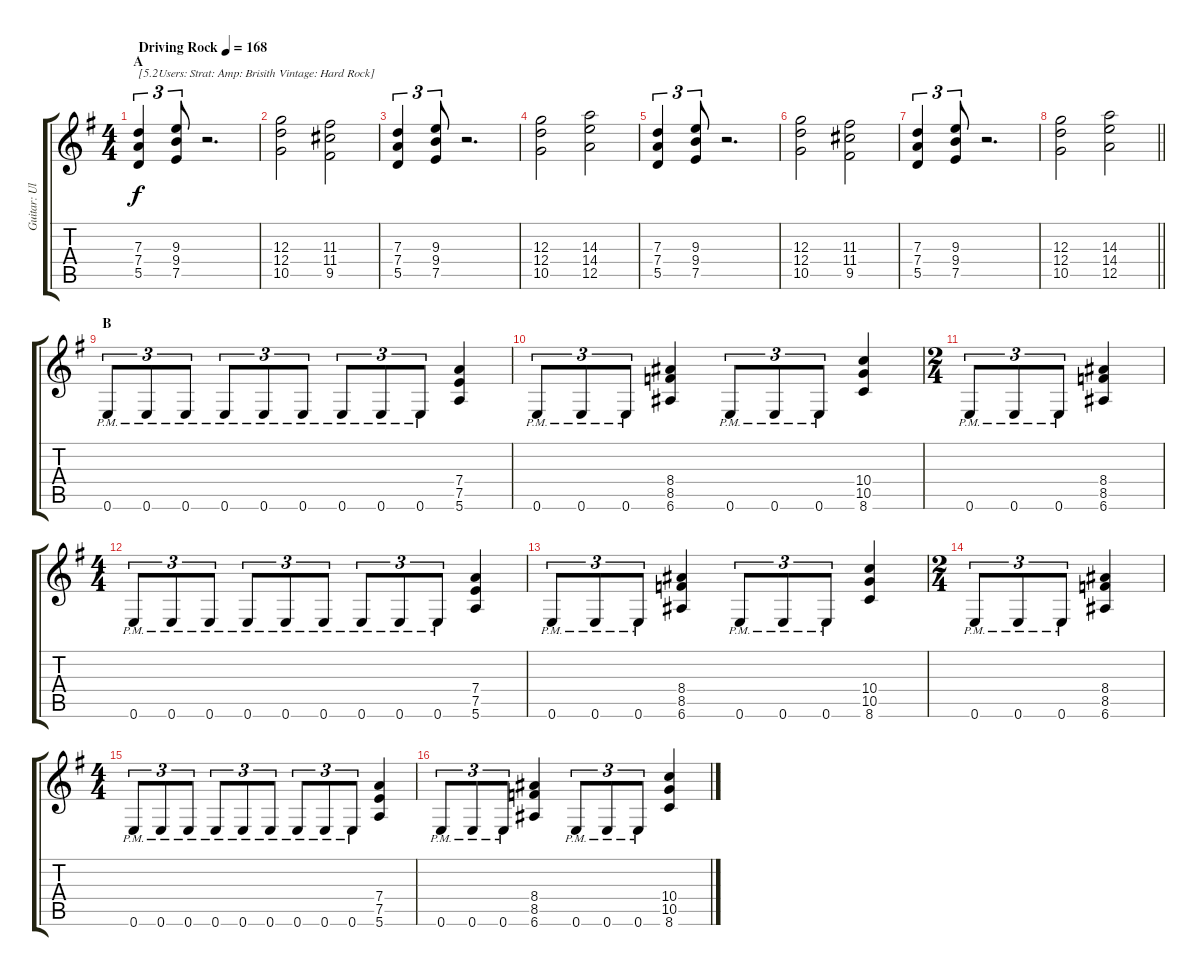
\track ("Guitar: Ulrich" "Guitar: Ul") {instrument distortionguitar}
\staff {score tabs}
\tuning (E4 B3 G3 D3 A2 E2) {hide}
\ts (4 4)
\section ("" "A")
\tempo (168 "Driving Rock")
\clef g2
\ks g
(7.3 7.4 5.5).4{tu (3 2) txt "[5.2Users: Strat: Amp: Brisith Vintage: Hard Rock]" dy f instrument distortionguitar} (9.3 9.4 7.5).8{tu (3 2)} r.2{d} |
(12.3 12.4 10.5).2 (11.3 11.4 9.5).2 |
(7.3 7.4 5.5).4{tu (3 2)} (9.3 9.4 7.5).8{tu (3 2)} r.2{d} |
(12.3 12.4 10.5).2 (14.3 14.4 12.5).2 |
(7.3 7.4 5.5).4{tu (3 2)} (9.3 9.4 7.5).8{tu (3 2)} r.2{d} |
(12.3 12.4 10.5).2 (11.3 11.4 9.5).2 |
(7.3 7.4 5.5).4{tu (3 2)} (9.3 9.4 7.5).8{tu (3 2)} r.2{d} |
\barLineRight lightlight
(12.3 12.4 10.5).2 (14.3 14.4 12.5).2 |
\section ("" "B")
0.6{pm}.8{tu (3 2)} 0.6{pm}.8{tu (3 2)} 0.6{pm}.8{tu (3 2)} 0.6{pm}.8{tu (3 2)} 0.6{pm}.8{tu (3 2)} 0.6{pm}.8{tu (3 2)} 0.6{pm}.8{tu (3 2)} 0.6{pm}.8{tu (3 2)} 0.6{pm}.8{tu (3 2)} (7.4 7.5 5.6).4 |
0.6{pm}.8{tu (3 2)} 0.6{pm}.8{tu (3 2)} 0.6{pm}.8{tu (3 2)} (8.4 8.5 6.6).4 0.6{pm}.8{tu (3 2)} 0.6{pm}.8{tu (3 2)} 0.6{pm}.8{tu (3 2)} (10.4 10.5 8.6).4 |
\ts (2 4)
0.6{pm}.8{tu (3 2)} 0.6{pm}.8{tu (3 2)} 0.6{pm}.8{tu (3 2)} (8.4 8.5 6.6).4 |
\ts (4 4)
0.6{pm}.8{tu (3 2)} 0.6{pm}.8{tu (3 2)} 0.6{pm}.8{tu (3 2)} 0.6{pm}.8{tu (3 2)} 0.6{pm}.8{tu (3 2)} 0.6{pm}.8{tu (3 2)} 0.6{pm}.8{tu (3 2)} 0.6{pm}.8{tu (3 2)} 0.6{pm}.8{tu (3 2)} (7.4 7.5 5.6).4 |
0.6{pm}.8{tu (3 2)} 0.6{pm}.8{tu (3 2)} 0.6{pm}.8{tu (3 2)} (8.4 8.5 6.6).4 0.6{pm}.8{tu (3 2)} 0.6{pm}.8{tu (3 2)} 0.6{pm}.8{tu (3 2)} (10.4 10.5 8.6).4 |
\ts (2 4)
0.6{pm}.8{tu (3 2)} 0.6{pm}.8{tu (3 2)} 0.6{pm}.8{tu (3 2)} (8.4 8.5 6.6).4 |
\ts (4 4)
0.6{pm}.8{tu (3 2)} 0.6{pm}.8{tu (3 2)} 0.6{pm}.8{tu (3 2)} 0.6{pm}.8{tu (3 2)} 0.6{pm}.8{tu (3 2)} 0.6{pm}.8{tu (3 2)} 0.6{pm}.8{tu (3 2)} 0.6{pm}.8{tu (3 2)} 0.6{pm}.8{tu (3 2)} (7.4 7.5 5.6).4 |
0.6{pm}.8{tu (3 2)} 0.6{pm}.8{tu (3 2)} 0.6{pm}.8{tu (3 2)} (8.4 8.5 6.6).4 0.6{pm}.8{tu (3 2)} 0.6{pm}.8{tu (3 2)} 0.6{pm}.8{tu (3 2)} (10.4 10.5 8.6).4
